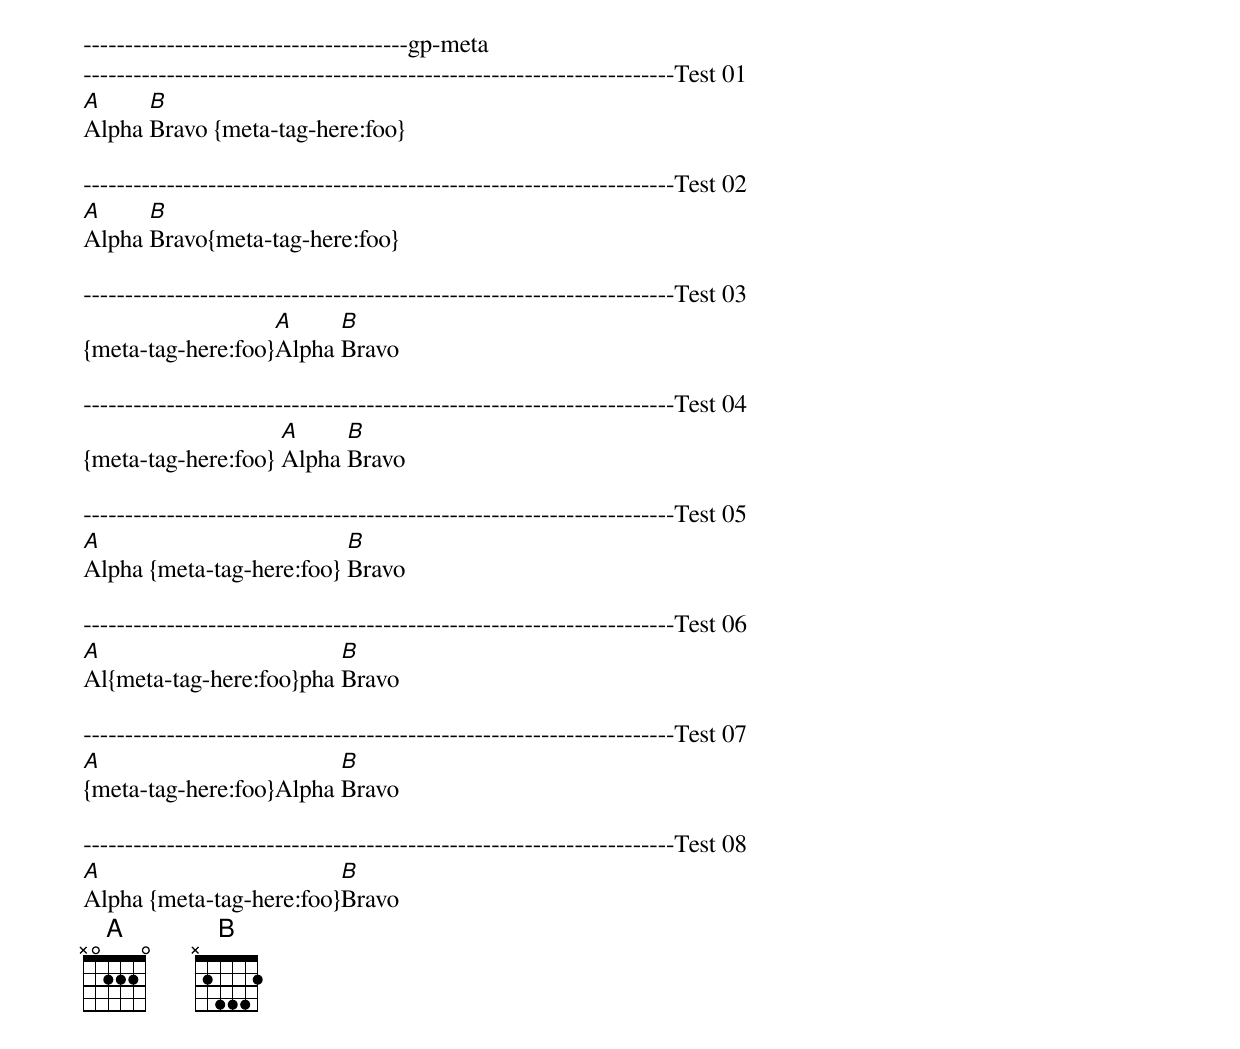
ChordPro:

---------------------------------------gp-meta
-----------------------------------------------------------------------Test 01
[A]Alpha [B]Bravo {meta-tag-here:foo}

-----------------------------------------------------------------------Test 02
[A]Alpha [B]Bravo{meta-tag-here:foo}

-----------------------------------------------------------------------Test 03
{meta-tag-here:foo}[A]Alpha [B]Bravo

-----------------------------------------------------------------------Test 04
{meta-tag-here:foo} [A]Alpha [B]Bravo

-----------------------------------------------------------------------Test 05
[A]Alpha {meta-tag-here:foo} [B]Bravo

-----------------------------------------------------------------------Test 06
[A]Al{meta-tag-here:foo}pha [B]Bravo

-----------------------------------------------------------------------Test 07
[A]{meta-tag-here:foo}Alpha [B]Bravo

-----------------------------------------------------------------------Test 08
[A]Alpha {meta-tag-here:foo}[B]Bravo
